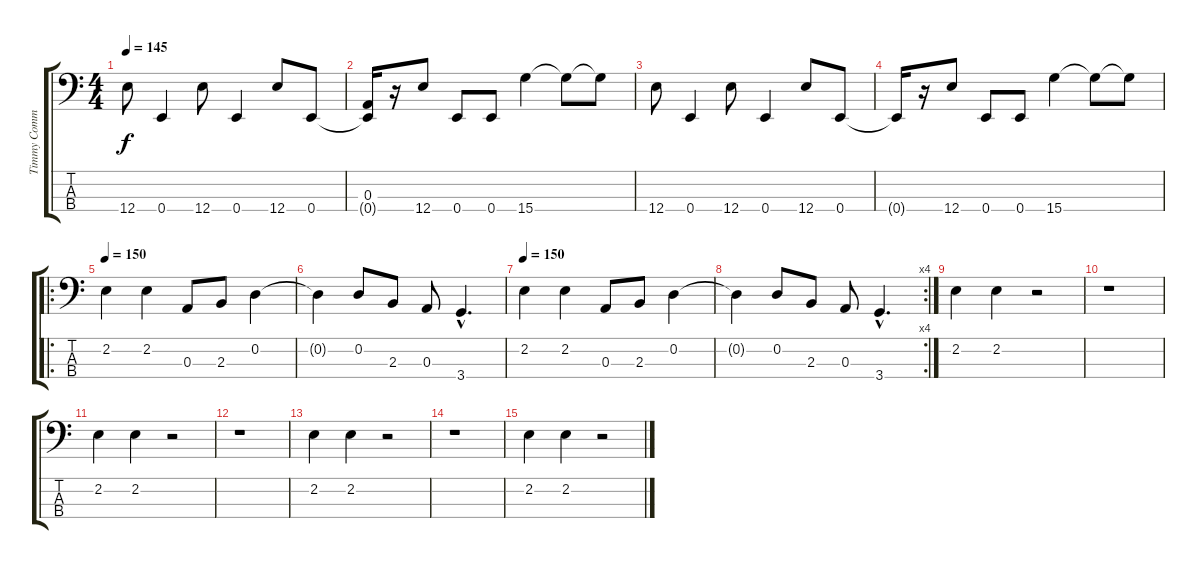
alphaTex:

\track ("Timmy Commerford" "Timmy Comm") {instrument electricbassfinger}
\staff {score tabs}
\tuning (G2 D2 A1 E1) {hide}
\ts (4 4)
\tempo 145
\clef f4
\ks c
12.4.8{dy f} 0.4.4 12.4.8 0.4.4 12.4.8 0.4.8 |
(0.3 0.4{t}).16 r.16 12.4.8 0.4.8 0.4.8 15.4.4 15.4{t}.8 15.4{t}.8 |
12.4.8 0.4.4 12.4.8 0.4.4 12.4.8 0.4.8 |
0.4{t}.16 r.16 12.4.8 0.4.8 0.4.8 15.4.4 15.4{t}.8 15.4{t}.8 |
\ro
\tempo 150
2.2.4 2.2.4 0.3.8 2.3.8 0.2.4 |
0.2{t}.4 0.2.8 2.3.8 0.3.8 3.4{hac}.4{d} |
\tempo 150
2.2.4 2.2.4 0.3.8 2.3.8 0.2.4 |
\rc 4
0.2{t}.4 0.2.8 2.3.8 0.3.8 3.4{hac}.4{d} |
2.2.4 2.2.4 r.2 |
r.1 |
2.2.4 2.2.4 r.2 |
r.1 |
2.2.4 2.2.4 r.2 |
r.1 |
2.2.4 2.2.4 r.2
